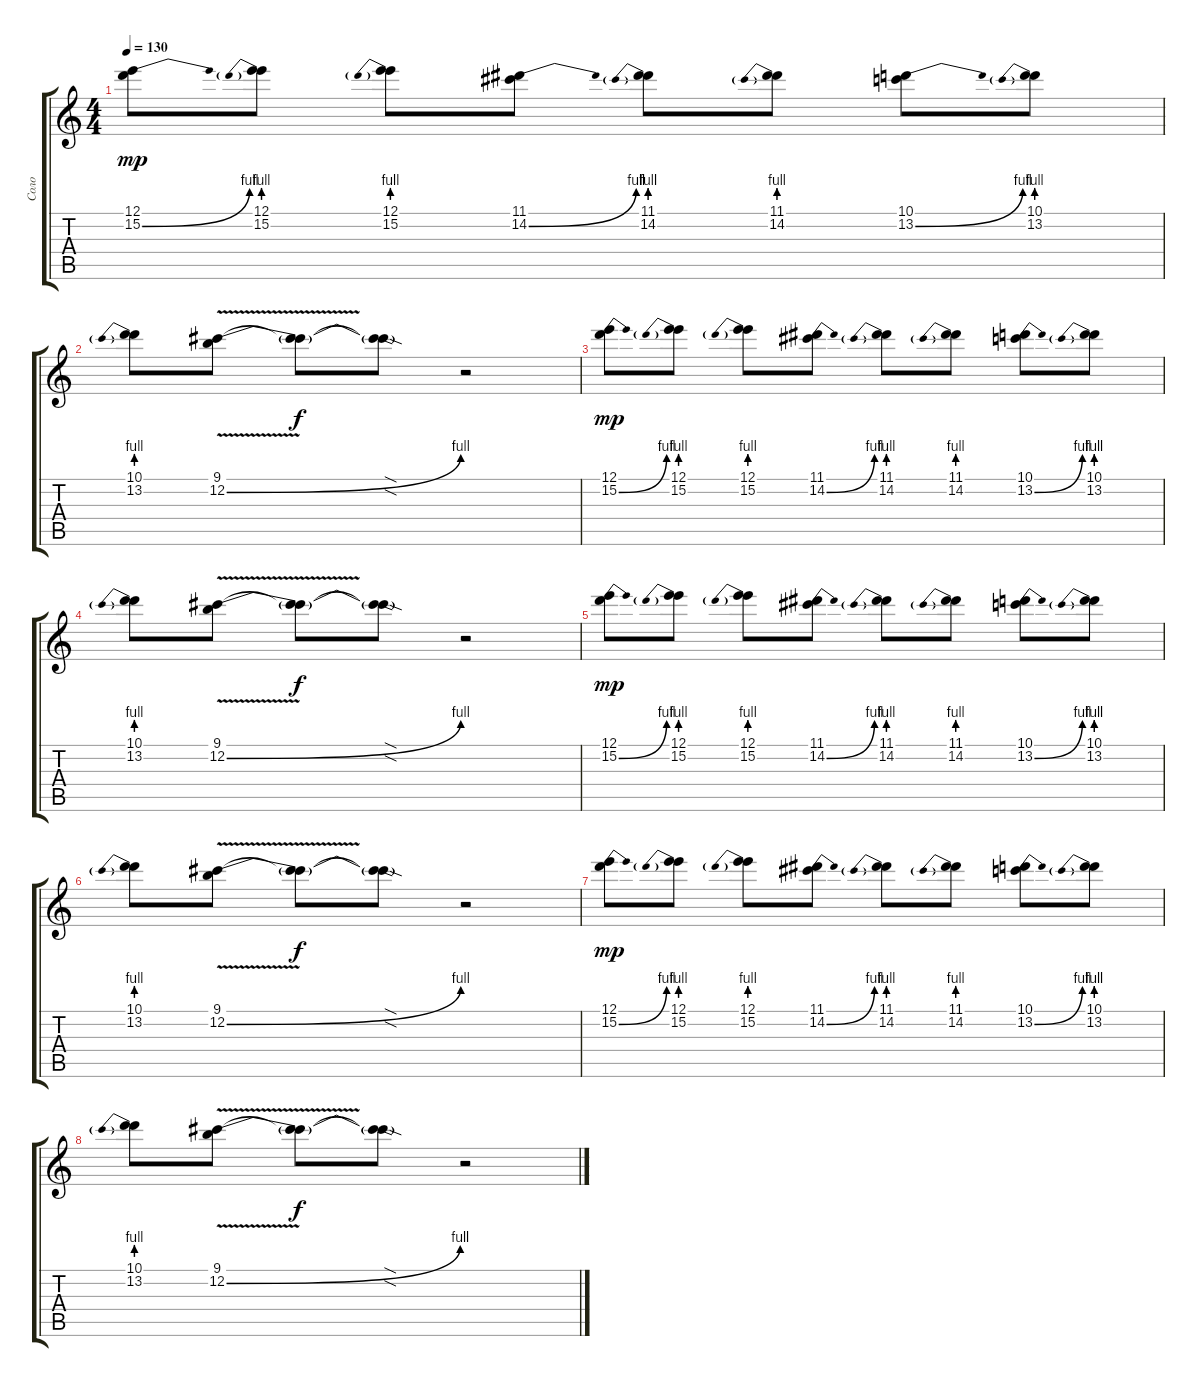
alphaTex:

\track ("Соло" "Соло") {instrument distortionguitar}
\staff {score tabs}
\tuning (E4 B3 G3 D3 A2 E2) {hide}
\ts (4 4)
\tempo 130
\clef g2
\ks c
(12.1 15.2{be (bend 0 0 60 4)}).8{dy mp} (12.1 15.2{be (prebend 0 4 60 4)}).8 (12.1 15.2{be (prebend 0 4 60 4)}).8 (11.1 14.2{be (bend 0 0 60 4)}).8 (11.1 14.2{be (prebend 0 4 60 4)}).8 (11.1 14.2{be (prebend 0 4 60 4)}).8 (10.1 13.2{be (bend 0 0 60 4)}).8 (10.1 13.2{be (prebend 0 4 60 4)}).8 |
(10.1 13.2{be (prebend 0 4 60 4)}).8 (9.1 12.2{be (bend 0 0 60 4) v}).8 (9.1{t} 12.2{t}).8{dy f} (9.1{sod t} 12.2{sod t}).8 r.2 |
(12.1 15.2{be (bend 0 0 60 4)}).8{dy mp} (12.1 15.2{be (prebend 0 4 60 4)}).8 (12.1 15.2{be (prebend 0 4 60 4)}).8 (11.1 14.2{be (bend 0 0 60 4)}).8 (11.1 14.2{be (prebend 0 4 60 4)}).8 (11.1 14.2{be (prebend 0 4 60 4)}).8 (10.1 13.2{be (bend 0 0 60 4)}).8 (10.1 13.2{be (prebend 0 4 60 4)}).8 |
(10.1 13.2{be (prebend 0 4 60 4)}).8 (9.1 12.2{be (bend 0 0 60 4) v}).8 (9.1{t} 12.2{t}).8{dy f} (9.1{sod t} 12.2{sod t}).8 r.2 |
(12.1 15.2{be (bend 0 0 60 4)}).8{dy mp} (12.1 15.2{be (prebend 0 4 60 4)}).8 (12.1 15.2{be (prebend 0 4 60 4)}).8 (11.1 14.2{be (bend 0 0 60 4)}).8 (11.1 14.2{be (prebend 0 4 60 4)}).8 (11.1 14.2{be (prebend 0 4 60 4)}).8 (10.1 13.2{be (bend 0 0 60 4)}).8 (10.1 13.2{be (prebend 0 4 60 4)}).8 |
(10.1 13.2{be (prebend 0 4 60 4)}).8 (9.1 12.2{be (bend 0 0 60 4) v}).8 (9.1{t} 12.2{t}).8{dy f} (9.1{sod t} 12.2{sod t}).8 r.2 |
(12.1 15.2{be (bend 0 0 60 4)}).8{dy mp} (12.1 15.2{be (prebend 0 4 60 4)}).8 (12.1 15.2{be (prebend 0 4 60 4)}).8 (11.1 14.2{be (bend 0 0 60 4)}).8 (11.1 14.2{be (prebend 0 4 60 4)}).8 (11.1 14.2{be (prebend 0 4 60 4)}).8 (10.1 13.2{be (bend 0 0 60 4)}).8 (10.1 13.2{be (prebend 0 4 60 4)}).8 |
(10.1 13.2{be (prebend 0 4 60 4)}).8 (9.1 12.2{be (bend 0 0 60 4) v}).8 (9.1{t} 12.2{t}).8{dy f} (9.1{sod t} 12.2{sod t}).8 r.2
